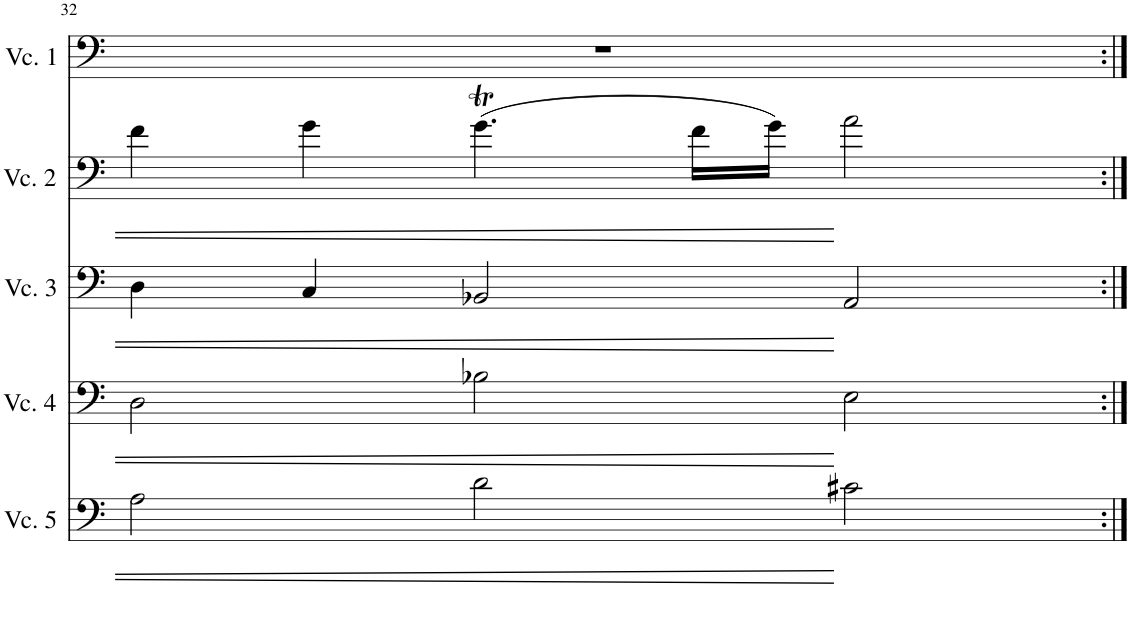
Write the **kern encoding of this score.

**kern	**kern	**kern	**kern	**kern
*part5	*part4	*part3	*part2	*part1
*staff5	*staff4	*staff3	*staff2	*staff1
*I"Cello 5	*I"Cello 4	*I"Cello 3	*I"Cello 2	*I"Cello 1
!!LO:PB:g=z
*clefF4	*clefF4	*clefF4	*clefF4	*clefF4
*k[]	*k[]	*k[]	*k[]	*k[]
*M3/2	*M3/2	*M3/2	*M3/2	*M3/2
=32	=32	=32	=32	=32
2A\	2D\	4D\	4f\	1.r
.	.	4C/	4g\	.
2d\	2B-X\	2BB-X/	(4.gT\	.
.	.	.	16f\LL	.
.	.	.	16g\JJ)	.
2c#X\	2E\	2AA/	2a\	.
=:|!	=:|!	=:|!	=:|!	=:|!
*-	*-	*-	*-	*-
